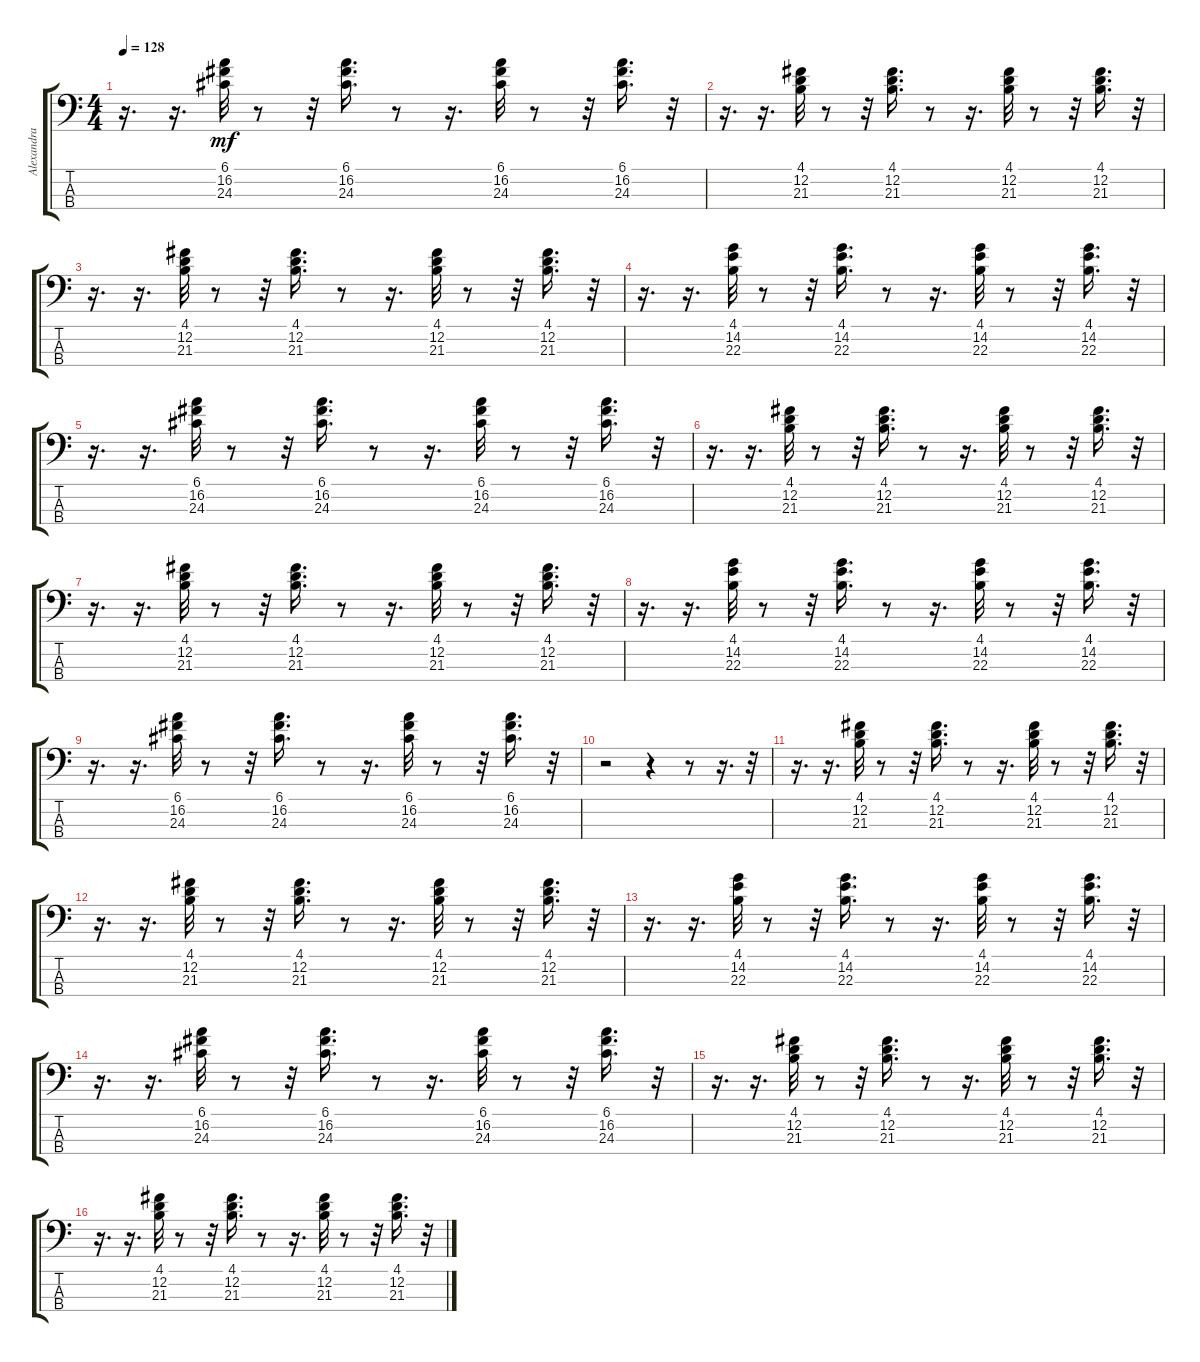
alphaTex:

\track ("Alexandra Stan - Mr Saxobeat" "Alexandra ") {instrument synthbass1}
\staff {score tabs}
\tuning (G2 D2 A1 E1) {hide}
\ts (4 4)
\tempo 128
\clef f4
\ks c
r.16{d dy mf} r.16{d} (6.1 16.2 24.3).32 r.8 r.32 (6.1 16.2 24.3).16{d} r.8 r.16{d} (6.1 16.2 24.3).32 r.8 r.32 (6.1 16.2 24.3).16{d} r.32 |
r.16{d} r.16{d} (4.1 12.2 21.3).32 r.8 r.32 (4.1 12.2 21.3).16{d} r.8 r.16{d} (4.1 12.2 21.3).32 r.8 r.32 (4.1 12.2 21.3).16{d} r.32 |
r.16{d} r.16{d} (4.1 12.2 21.3).32 r.8 r.32 (4.1 12.2 21.3).16{d} r.8 r.16{d} (4.1 12.2 21.3).32 r.8 r.32 (4.1 12.2 21.3).16{d} r.32 |
r.16{d} r.16{d} (4.1 14.2 22.3).32 r.8 r.32 (4.1 14.2 22.3).16{d} r.8 r.16{d} (4.1 14.2 22.3).32 r.8 r.32 (4.1 14.2 22.3).16{d} r.32 |
r.16{d} r.16{d} (6.1 16.2 24.3).32 r.8 r.32 (6.1 16.2 24.3).16{d} r.8 r.16{d} (6.1 16.2 24.3).32 r.8 r.32 (6.1 16.2 24.3).16{d} r.32 |
r.16{d} r.16{d} (4.1 12.2 21.3).32 r.8 r.32 (4.1 12.2 21.3).16{d} r.8 r.16{d} (4.1 12.2 21.3).32 r.8 r.32 (4.1 12.2 21.3).16{d} r.32 |
r.16{d} r.16{d} (4.1 12.2 21.3).32 r.8 r.32 (4.1 12.2 21.3).16{d} r.8 r.16{d} (4.1 12.2 21.3).32 r.8 r.32 (4.1 12.2 21.3).16{d} r.32 |
r.16{d} r.16{d} (4.1 14.2 22.3).32 r.8 r.32 (4.1 14.2 22.3).16{d} r.8 r.16{d} (4.1 14.2 22.3).32 r.8 r.32 (4.1 14.2 22.3).16{d} r.32 |
r.16{d} r.16{d} (6.1 16.2 24.3).32 r.8 r.32 (6.1 16.2 24.3).16{d} r.8 r.16{d} (6.1 16.2 24.3).32 r.8 r.32 (6.1 16.2 24.3).16{d} r.32 |
r.2 r.4 r.8 r.16{d} r.32 |
r.16{d} r.16{d} (4.1 12.2 21.3).32 r.8 r.32 (4.1 12.2 21.3).16{d} r.8 r.16{d} (4.1 12.2 21.3).32 r.8 r.32 (4.1 12.2 21.3).16{d} r.32 |
r.16{d} r.16{d} (4.1 12.2 21.3).32 r.8 r.32 (4.1 12.2 21.3).16{d} r.8 r.16{d} (4.1 12.2 21.3).32 r.8 r.32 (4.1 12.2 21.3).16{d} r.32 |
r.16{d} r.16{d} (4.1 14.2 22.3).32 r.8 r.32 (4.1 14.2 22.3).16{d} r.8 r.16{d} (4.1 14.2 22.3).32 r.8 r.32 (4.1 14.2 22.3).16{d} r.32 |
r.16{d} r.16{d} (6.1 16.2 24.3).32 r.8 r.32 (6.1 16.2 24.3).16{d} r.8 r.16{d} (6.1 16.2 24.3).32 r.8 r.32 (6.1 16.2 24.3).16{d} r.32 |
r.16{d} r.16{d} (4.1 12.2 21.3).32 r.8 r.32 (4.1 12.2 21.3).16{d} r.8 r.16{d} (4.1 12.2 21.3).32 r.8 r.32 (4.1 12.2 21.3).16{d} r.32 |
r.16{d} r.16{d} (4.1 12.2 21.3).32 r.8 r.32 (4.1 12.2 21.3).16{d} r.8 r.16{d} (4.1 12.2 21.3).32 r.8 r.32 (4.1 12.2 21.3).16{d} r.32
